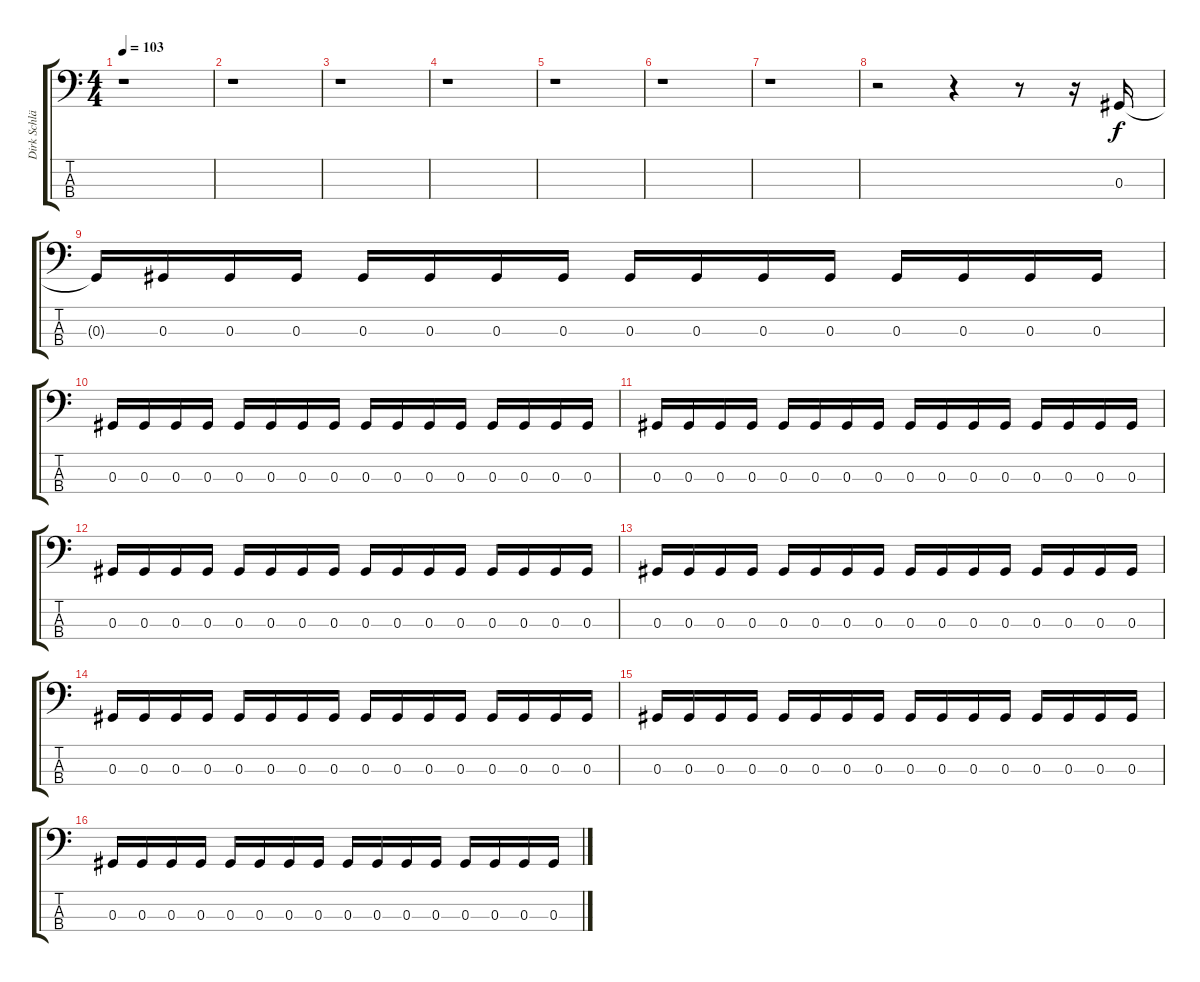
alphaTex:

\track ("Dirk Schlächter - Bass" "Dirk Schlä") {instrument acousticguitarsteel}
\staff {score tabs}
\tuning (Gb2 Db2 Ab1 Eb1) {hide}
\ts (4 4)
\tempo 103
\clef f4
\ks c
r.1{dy f instrument acousticguitarsteel} |
r.1 |
r.1 |
r.1 |
r.1 |
r.1 |
r.1 |
r.2 r.4 r.8 r.16 0.3.16 |
0.3{t}.16 0.3.16 0.3.16 0.3.16 0.3.16 0.3.16 0.3.16 0.3.16 0.3.16 0.3.16 0.3.16 0.3.16 0.3.16 0.3.16 0.3.16 0.3.16 |
0.3.16 0.3.16 0.3.16 0.3.16 0.3.16 0.3.16 0.3.16 0.3.16 0.3.16 0.3.16 0.3.16 0.3.16 0.3.16 0.3.16 0.3.16 0.3.16 |
0.3.16 0.3.16 0.3.16 0.3.16 0.3.16 0.3.16 0.3.16 0.3.16 0.3.16 0.3.16 0.3.16 0.3.16 0.3.16 0.3.16 0.3.16 0.3.16 |
0.3.16 0.3.16 0.3.16 0.3.16 0.3.16 0.3.16 0.3.16 0.3.16 0.3.16 0.3.16 0.3.16 0.3.16 0.3.16 0.3.16 0.3.16 0.3.16 |
0.3.16 0.3.16 0.3.16 0.3.16 0.3.16 0.3.16 0.3.16 0.3.16 0.3.16 0.3.16 0.3.16 0.3.16 0.3.16 0.3.16 0.3.16 0.3.16 |
0.3.16 0.3.16 0.3.16 0.3.16 0.3.16 0.3.16 0.3.16 0.3.16 0.3.16 0.3.16 0.3.16 0.3.16 0.3.16 0.3.16 0.3.16 0.3.16 |
0.3.16 0.3.16 0.3.16 0.3.16 0.3.16 0.3.16 0.3.16 0.3.16 0.3.16 0.3.16 0.3.16 0.3.16 0.3.16 0.3.16 0.3.16 0.3.16 |
0.3.16 0.3.16 0.3.16 0.3.16 0.3.16 0.3.16 0.3.16 0.3.16 0.3.16 0.3.16 0.3.16 0.3.16 0.3.16 0.3.16 0.3.16 0.3.16
